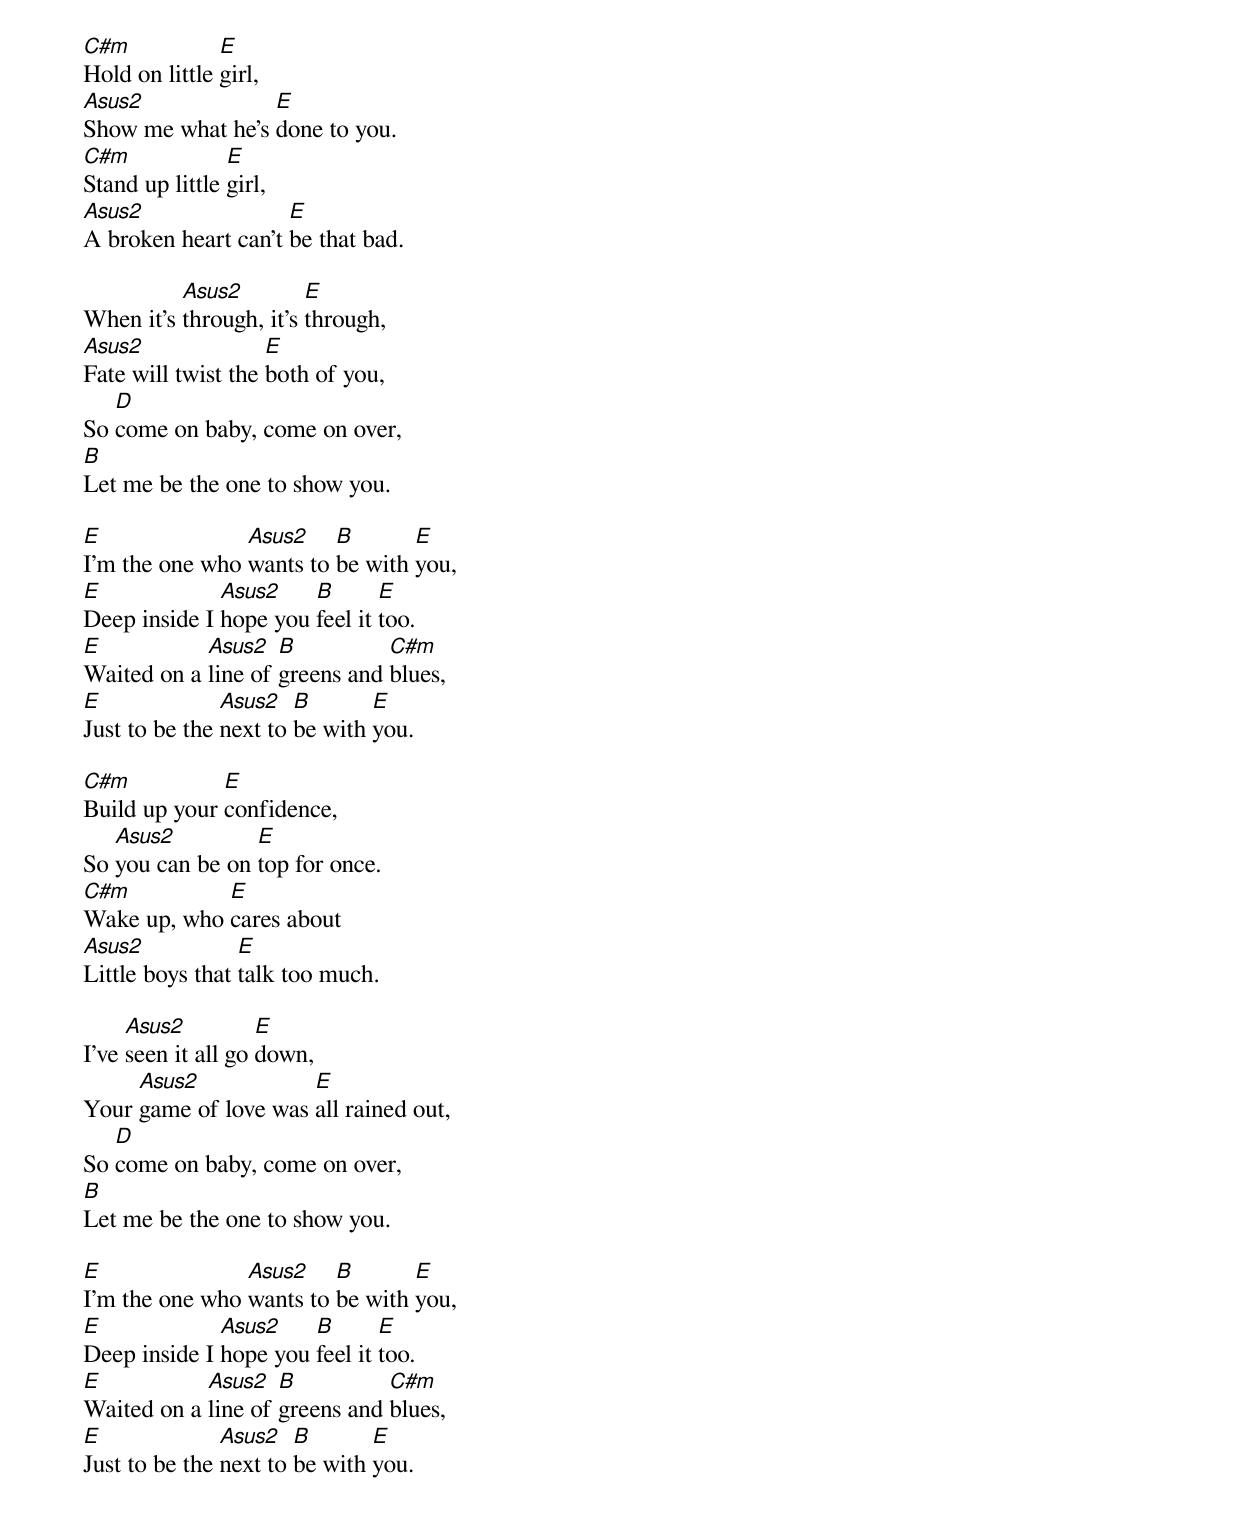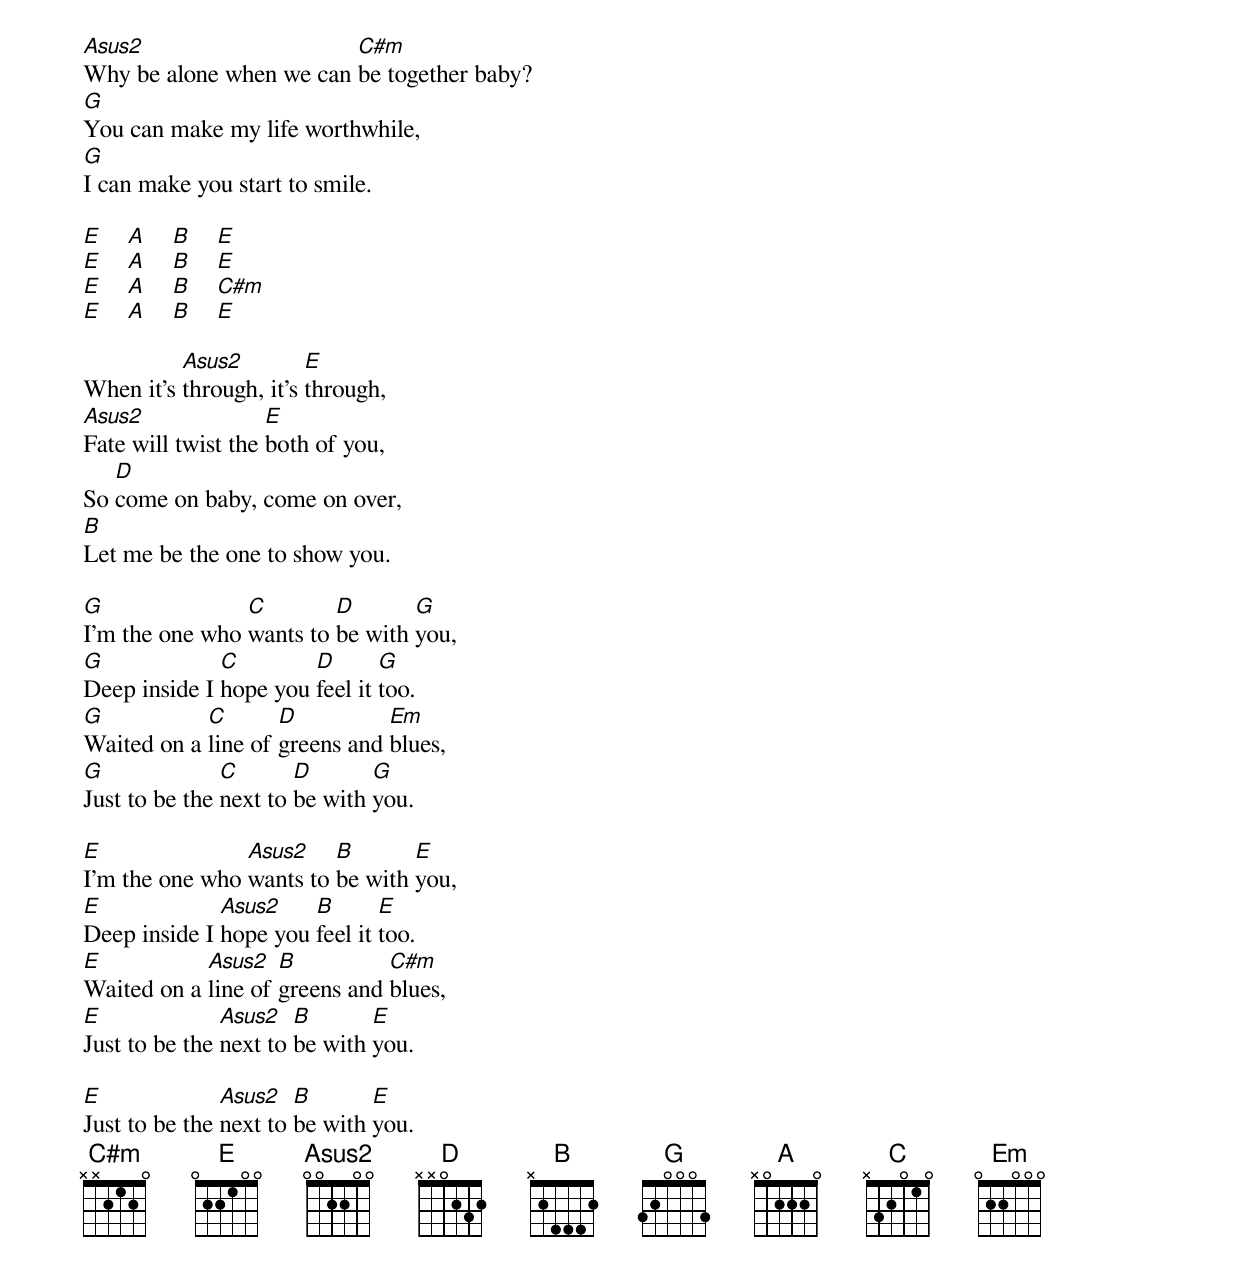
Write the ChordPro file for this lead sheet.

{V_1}
[C#m]Hold on little [E]girl,
[Asus2]Show me what he's [E]done to you.
[C#m]Stand up little [E]girl,
[Asus2]A broken heart can't [E]be that bad.

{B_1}
When it's [Asus2]through, it's [E]through,
[Asus2]Fate will twist the [E]both of you,
So [D]come on baby, come on over,
[B]Let me be the one to show you.

{C}
[E]I'm the one who [Asus2]wants to [B]be with [E]you,
[E]Deep inside I [Asus2]hope you [B]feel it [E]too.
[E]Waited on a [Asus2]line of [B]greens and [C#m]blues,
[E]Just to be the [Asus2]next to [B]be with [E]you.

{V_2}
[C#m]Build up your [E]confidence,
So [Asus2]you can be on [E]top for once.
[C#m]Wake up, who [E]cares about
[Asus2]Little boys that [E]talk too much.

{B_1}
I've [Asus2]seen it all go [E]down,
Your [Asus2]game of love was [E]all rained out,
So [D]come on baby, come on over,
[B]Let me be the one to show you.

{C}
[E]I'm the one who [Asus2]wants to [B]be with [E]you,
[E]Deep inside I [Asus2]hope you [B]feel it [E]too.
[E]Waited on a [Asus2]line of [B]greens and [C#m]blues,
[E]Just to be the [Asus2]next to [B]be with [E]you.

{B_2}
[Asus2]Why be alone when we can [C#m]be together baby?
[G]You can make my life worthwhile,
[G]I can make you start to smile.

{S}
[E]    [A]    [B]    [E]
[E]    [A]    [B]    [E]
[E]    [A]    [B]    [C#m]
[E]    [A]    [B]    [E]

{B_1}
When it's [Asus2]through, it's [E]through,
[Asus2]Fate will twist the [E]both of you,
So [D]come on baby, come on over,
[B]Let me be the one to show you.

{C}
[G]I'm the one who [C]wants to [D]be with [G]you,
[G]Deep inside I [C]hope you [D]feel it [G]too.
[G]Waited on a [C]line of [D]greens and [Em]blues,
[G]Just to be the [C]next to [D]be with [G]you.

{C}
[E]I'm the one who [Asus2]wants to [B]be with [E]you,
[E]Deep inside I [Asus2]hope you [B]feel it [E]too.
[E]Waited on a [Asus2]line of [B]greens and [C#m]blues,
[E]Just to be the [Asus2]next to [B]be with [E]you.

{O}
[E]Just to be the [Asus2]next to [B]be with [E]you.
